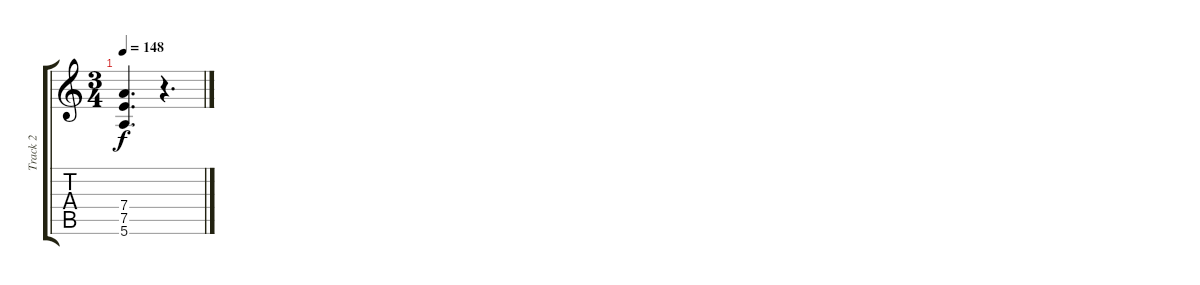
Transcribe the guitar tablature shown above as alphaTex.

\track ("Track 2" "Track 2") {instrument distortionguitar}
\staff {score tabs}
\tuning (E4 B3 G3 D3 A2 E2) {hide}
\ts (3 4)
\tempo 148
\clef g2
\ks c
(7.4{t} 7.5{t} 5.6{t}).4{d dy f} r.4{d}
